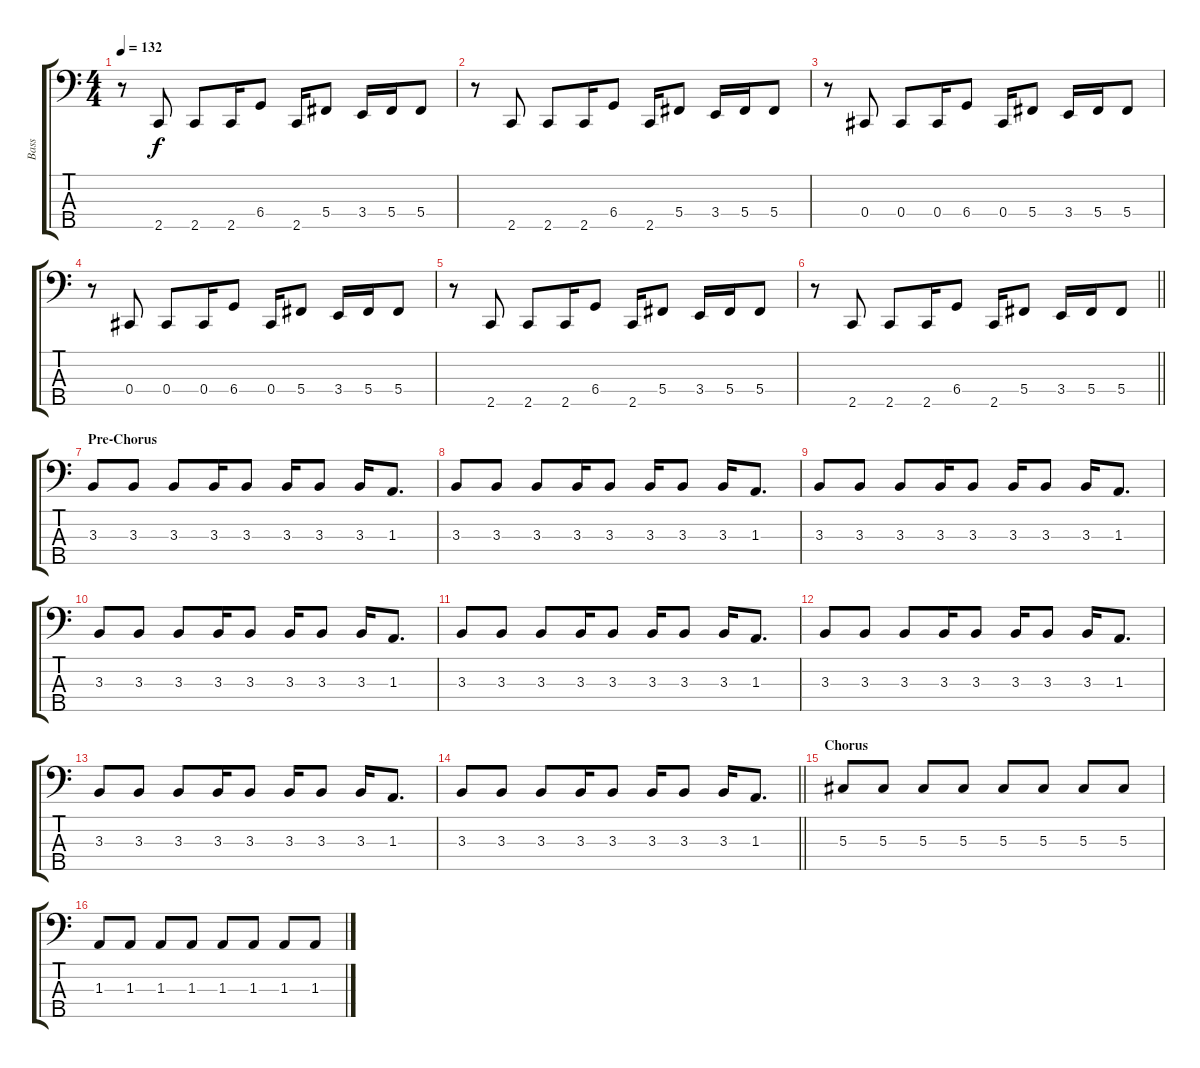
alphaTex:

\track ("Bass" "Bass") {instrument electricbasspick}
\staff {score tabs}
\tuning (Gb2 Db2 Ab1 Db1 Bb0) {hide}
\ts (4 4)
\tempo 132
\clef f4
\ks c
r.8{dy f} 2.5.8 2.5.8 2.5.16 6.4.8 2.5.16 5.4.8 3.4.16 5.4.16 5.4.8 |
r.8 2.5.8 2.5.8 2.5.16 6.4.8 2.5.16 5.4.8 3.4.16 5.4.16 5.4.8 |
r.8 0.4.8 0.4.8 0.4.16 6.4.8 0.4.16 5.4.8 3.4.16 5.4.16 5.4.8 |
r.8 0.4.8 0.4.8 0.4.16 6.4.8 0.4.16 5.4.8 3.4.16 5.4.16 5.4.8 |
r.8 2.5.8 2.5.8 2.5.16 6.4.8 2.5.16 5.4.8 3.4.16 5.4.16 5.4.8 |
\barLineRight lightlight
r.8 2.5.8 2.5.8 2.5.16 6.4.8 2.5.16 5.4.8 3.4.16 5.4.16 5.4.8 |
\section ("" "Pre-Chorus")
3.3.8 3.3.8 3.3.8 3.3.16 3.3.8 3.3.16 3.3.8 3.3.16 1.3.8{d} |
3.3.8 3.3.8 3.3.8 3.3.16 3.3.8 3.3.16 3.3.8 3.3.16 1.3.8{d} |
3.3.8 3.3.8 3.3.8 3.3.16 3.3.8 3.3.16 3.3.8 3.3.16 1.3.8{d} |
3.3.8 3.3.8 3.3.8 3.3.16 3.3.8 3.3.16 3.3.8 3.3.16 1.3.8{d} |
3.3.8 3.3.8 3.3.8 3.3.16 3.3.8 3.3.16 3.3.8 3.3.16 1.3.8{d} |
3.3.8 3.3.8 3.3.8 3.3.16 3.3.8 3.3.16 3.3.8 3.3.16 1.3.8{d} |
3.3.8 3.3.8 3.3.8 3.3.16 3.3.8 3.3.16 3.3.8 3.3.16 1.3.8{d} |
\barLineRight lightlight
3.3.8 3.3.8 3.3.8 3.3.16 3.3.8 3.3.16 3.3.8 3.3.16 1.3.8{d} |
\section ("" "Chorus")
5.3.8 5.3.8 5.3.8 5.3.8 5.3.8 5.3.8 5.3.8 5.3.8 |
1.3.8 1.3.8 1.3.8 1.3.8 1.3.8 1.3.8 1.3.8 1.3.8
